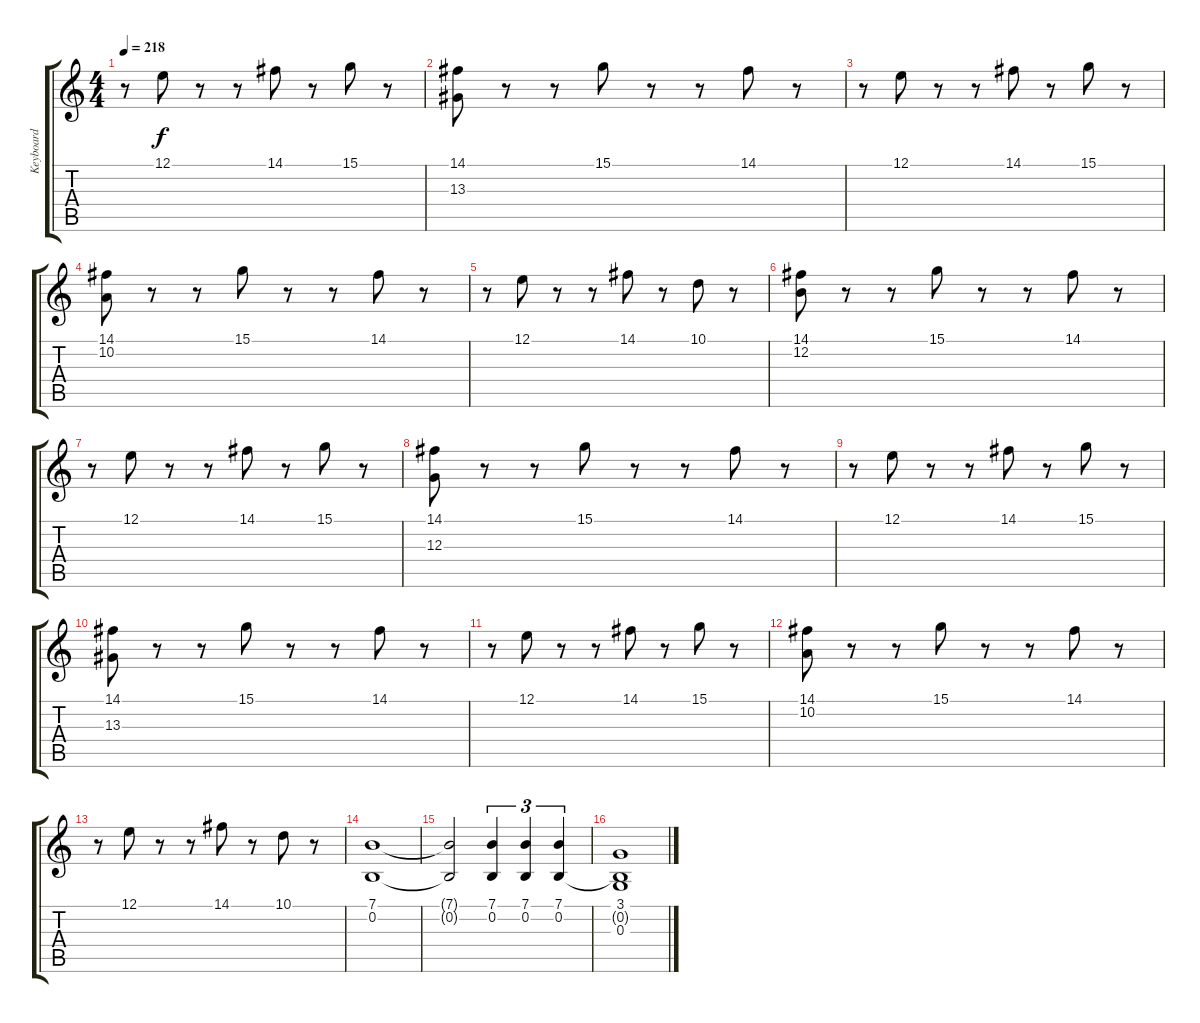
\track ("Keyboard" "Keyboard") {instrument stringensemble1}
\staff {score tabs}
\tuning (E4 B3 G3 D3 A2 E2) {hide}
\ts (4 4)
\tempo 218
\clef g2
\ks c
r.8{dy f} 12.1.8 r.8 r.8 14.1.8 r.8 15.1.8 r.8 |
(14.1 13.3).8 r.8 r.8 15.1.8 r.8 r.8 14.1.8 r.8 |
r.8 12.1.8 r.8 r.8 14.1.8 r.8 15.1.8 r.8 |
(14.1 10.2).8 r.8 r.8 15.1.8 r.8 r.8 14.1.8 r.8 |
r.8 12.1.8 r.8 r.8 14.1.8 r.8 10.1.8 r.8 |
(14.1 12.2).8{volume 12} r.8 r.8 15.1.8 r.8 r.8 14.1.8 r.8 |
r.8 12.1.8 r.8 r.8 14.1.8 r.8 15.1.8 r.8 |
(14.1 12.3).8 r.8 r.8 15.1.8 r.8 r.8 14.1.8 r.8 |
r.8 12.1.8 r.8 r.8 14.1.8 r.8 15.1.8 r.8 |
(14.1 13.3).8 r.8 r.8 15.1.8 r.8 r.8 14.1.8 r.8 |
r.8 12.1.8 r.8 r.8 14.1.8 r.8 15.1.8 r.8 |
(14.1 10.2).8 r.8 r.8 15.1.8 r.8 r.8 14.1.8 r.8 |
r.8 12.1.8 r.8 r.8 14.1.8 r.8 10.1.8 r.8 |
(7.1 0.2).1 |
(7.1{t} 0.2{t}).2 (7.1 0.2).4{tu (3 2)} (7.1 0.2).4{tu (3 2)} (7.1 0.2).4{tu (3 2)} |
(3.1 0.2{t} 0.3).1
